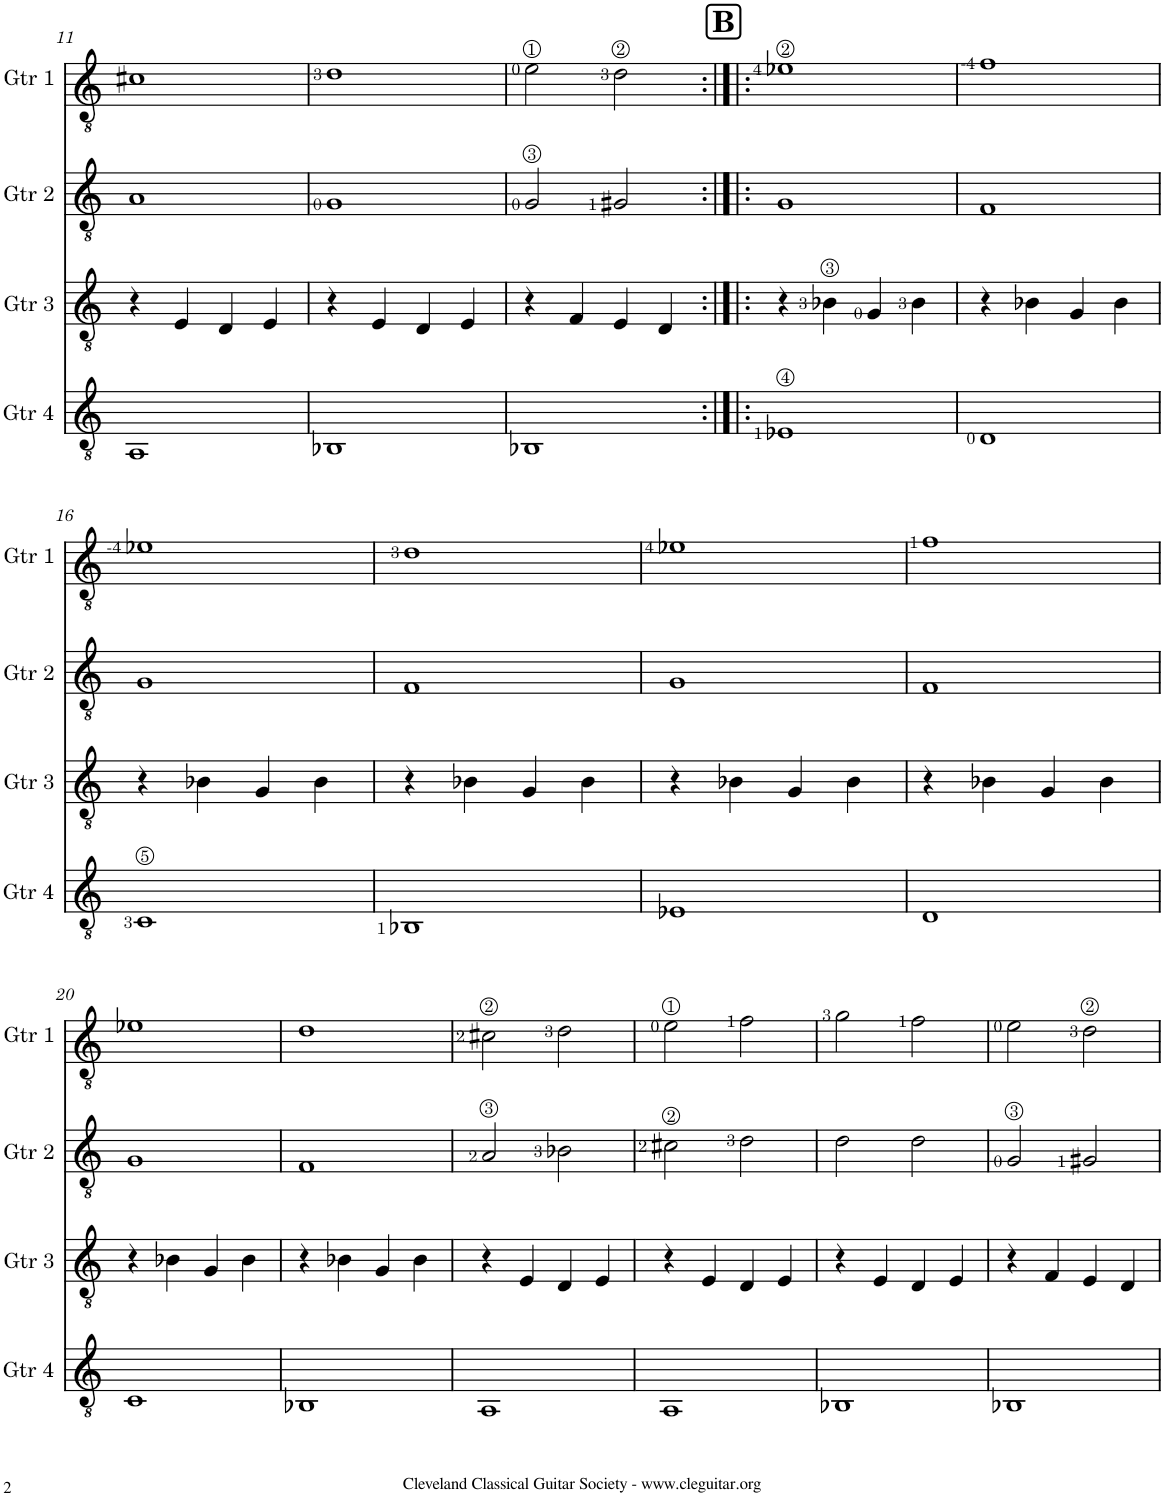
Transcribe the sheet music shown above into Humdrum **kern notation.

**kern	**kern	**kern	**kern
*part4	*part3	*part2	*part1
*staff4	*staff3	*staff2	*staff1
*I"Guitar 4	*I"Guitar 3	*I"Guitar 2	*I"Guitar 1
*I'Gtr 4	*I'Gtr 3	*I'Gtr 2	*I'Gtr 1
!!LO:PB:g=z
*clefGv2	*clefGv2	*clefGv2	*clefGv2
*k[]	*k[]	*k[]	*k[]
*M4/4	*M4/4	*M4/4	*M4/4
=11	=11	=11	=11
1AA	4r	1A	1c#X
.	4E/	.	.
.	4D/	.	.
.	4E/	.	.
=12	=12	=12	=12
1BB-X	4r	1G	1d
.	4E/	.	.
.	4D/	.	.
.	4E/	.	.
=13	=13	=13	=13
1BB-X	4r	2G/	2e\
.	4F/	.	.
.	4E/	2G#X/	2d\
.	4D/	.	.
!!LO:REH:place=s1:a:B:cj:fs=14:t=B
=14:|!|:	=14:|!|:	=14:|!|:	=14:|!|:
1E-X	4r	1G	1e-X
.	4B-X\	.	.
.	4G/	.	.
.	4B-\	.	.
=15	=15	=15	=15
1D	4r	1F	1f
.	4B-X\	.	.
.	4G/	.	.
.	4B-\	.	.
!!LO:LB:g=z
=16	=16	=16	=16
1C	4r	1G	1e-X
.	4B-X\	.	.
.	4G/	.	.
.	4B-\	.	.
=17	=17	=17	=17
1BB-X	4r	1F	1d
.	4B-X\	.	.
.	4G/	.	.
.	4B-\	.	.
=18	=18	=18	=18
1E-X	4r	1G	1e-X
.	4B-X\	.	.
.	4G/	.	.
.	4B-\	.	.
=19	=19	=19	=19
1D	4r	1F	1f
.	4B-X\	.	.
.	4G/	.	.
.	4B-\	.	.
!!LO:LB:g=z
=20	=20	=20	=20
1C	4r	1G	1e-X
.	4B-X\	.	.
.	4G/	.	.
.	4B-\	.	.
=21	=21	=21	=21
1BB-X	4r	1F	1d
.	4B-X\	.	.
.	4G/	.	.
.	4B-\	.	.
=22	=22	=22	=22
1AA	4r	2A/	2c#X\
.	4E/	.	.
.	4D/	2B-X\	2d\
.	4E/	.	.
=23	=23	=23	=23
1AA	4r	2c#X\	2e\
.	4E/	.	.
.	4D/	2d\	2f\
.	4E/	.	.
=24	=24	=24	=24
1BB-X	4r	2d\	2g\
.	4E/	.	.
.	4D/	2d\	2f\
.	4E/	.	.
=25	=25	=25	=25
1BB-X	4r	2G/	2e\
.	4F/	.	.
.	4E/	2G#X/	2d\
.	4D/	.	.
=	=	=	=
*-	*-	*-	*-
